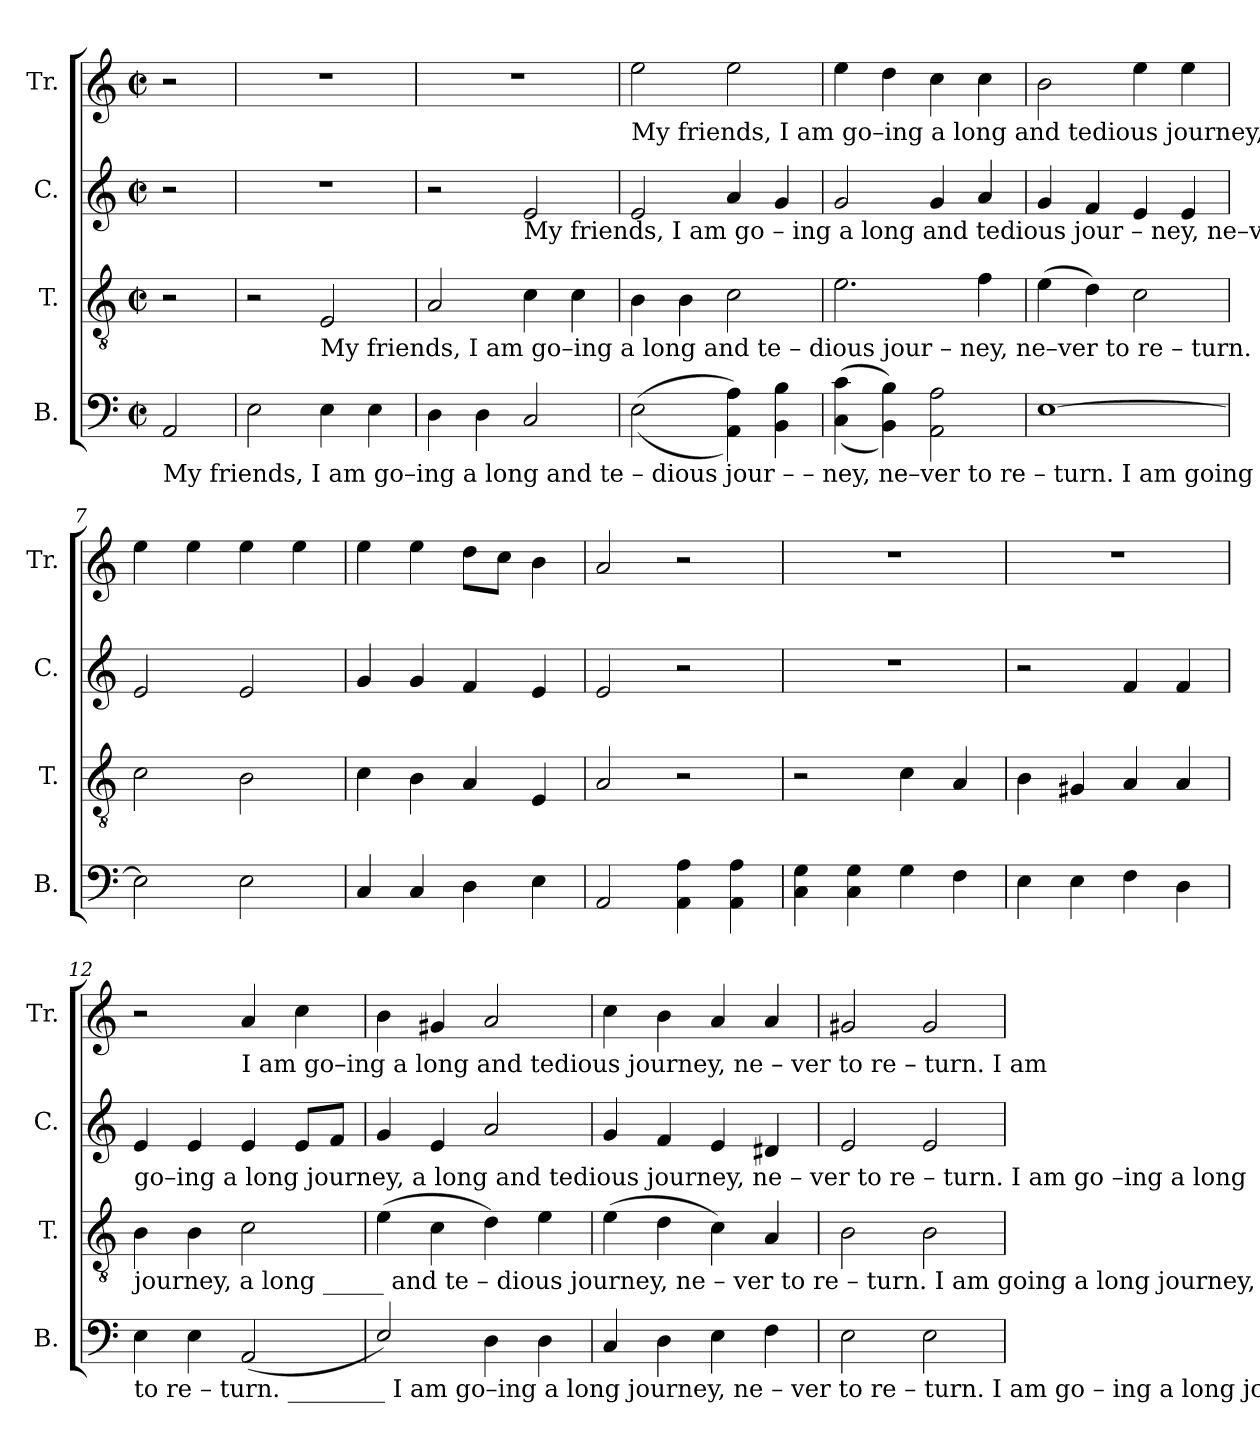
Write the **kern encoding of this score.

**kern	**kern	**kern	**kern
*part4	*part3	*part2	*part1
*staff4	*staff3	*staff2	*staff1
*I"B.	*I"T.	*I"C.	*I"Tr.
*I'B.	*I'T.	*I'C.	*I'Tr.
*clefF4	*clefGv2	*clefG2	*clefG2
*k[]	*k[]	*k[]	*k[]
*M2/2	*M2/2	*M2/2	*M2/2
*met(c|)	*met(c|)	*met(c|)	*met(c|)
*MM100	*MM100	*MM100	*MM100
=1	=1	=1	=1
!LO:TX:b:t=My friends, I  am  go–ing   a         long          and   te  –  dious       jour       –        –       ney,        ne–ver   to    re – turn.  I  am  going  a  long  journey, ne–ver	!	!	!
2AA/	2r	2r	2r
=2	=2	=2	=2
2E\	2r	1r	1r
!	!LO:TX:b:t=My    friends,   I   am  go–ing   a         long          and    te – dious     jour –  ney,       ne–ver   to     re – turn.                         I   am   go–ing   a   long	!	!
4E\	2E/	.	.
4E\	.	.	.
=3	=3	=3	=3
4D\	2A/	2r	1r
4D\	.	.	.
!	!	!LO:TX:b:t=My      friends,  I  am    go  –  ing   a long and tedious jour – ney,       ne–ver  to    re – turn.                                                     I   am	!
2C/	4c\	2e/	.
.	4c\	.	.
=4	=4	=4	=4
!	!	!	!LO:TX:b:t=My    friends,     I  am  go–ing    a  long and tedious journey,  ne–ver  to    re –turn.
((2E\	4B\	2e/	2ee\
.	4B\	.	.
4AA\ 4A\))	2c\	4a/	2ee\
4BB\ 4B\	.	4g/	.
=5	=5	=5	=5
((4C\ 4c\	2.e\	2g/	4ee\
4BB\ 4B\))	.	.	4dd\
2AA\ 2A\	.	4g/	4cc\
.	4f\	4a/	4cc\
=6	=6	=6	=6
[1E	(4e\	4g/	2b\
.	4d\)	4f/	.
.	2c\	4e/	4ee\
.	.	4e/	4ee\
=7	=7	=7	=7
2E\]	2c\	2e/	4ee\
.	.	.	4ee\
2E\	2B\	2e/	4ee\
.	.	.	4ee\
=8	=8	=8	=8
4C/	4c\	4g/	4ee\
4C/	4B\	4g/	4ee\
4D\	4A/	4f/	8dd\L
.	.	.	8cc\J
4E\	4E/	4e/	4b\
=9	=9	=9	=9
2AA/	2A/	2e/	2a/
4AA\ 4A\	2r	2r	2r
4AA\ 4A\	.	.	.
=10	=10	=10	=10
4C\ 4G\	2r	1r	1r
4C\ 4G\	.	.	.
4G\	4c\	.	.
4F\	4A/	.	.
=11	=11	=11	=11
4E\	4B\	2r	1r
4E\	4G#X/	.	.
4F\	4A/	4f/	.
4D\	4A/	4f/	.
!!LO:LB:g=z
=12	=12	=12	=12
!	!	!LO:TX:b:t=go–ing  a  long    journey,   a           long and tedious   journey,   ne – ver     to    re   –  turn.                                                          I       am       go –ing    a     long	!
!	!LO:TX:b:t=journey,   a             long _____ and   te      –       dious   journey,   ne – ver    to     re   –   turn.    I   am   going   a  long  journey,  never to re – turn, ____________	!	!
!LO:TX:b:t=to  re – turn. ________     I     am    go–ing   a   long   journey,    ne – ver     to     re   –   turn.                           I   am   go – ing   a    long     journey,  never  to  re–	!	!	!
4E\	4B\	4e/	2r
4E\	4B\	4e/	.
!	!	!	!LO:TX:b:t=I    am       go–ing   a          long  and  tedious   journey,   ne  – ver    to     re   –   turn.                                                                                          I       am
(2AA/	2c\	4e/	4a/
.	.	8e/L	4cc\
.	.	8f/J	.
=13	=13	=13	=13
2E/)	(4e\	4g/	4b\
.	4c\	4e/	4g#X/
4D\	4d\)	2a/	2a/
4D\	4e\	.	.
=14	=14	=14	=14
4C/	(4e\	4g/	4cc\
4D\	4d\	4f/	4b\
4E\	4c\)	4e/	4a/
4F\	4A/	4d#X/	4a/
=15	=15	=15	=15
2E\	2B\	2e/	2g#X/
2E\	2B\	2e/	2g#/
=	=	=	=
*-	*-	*-	*-
